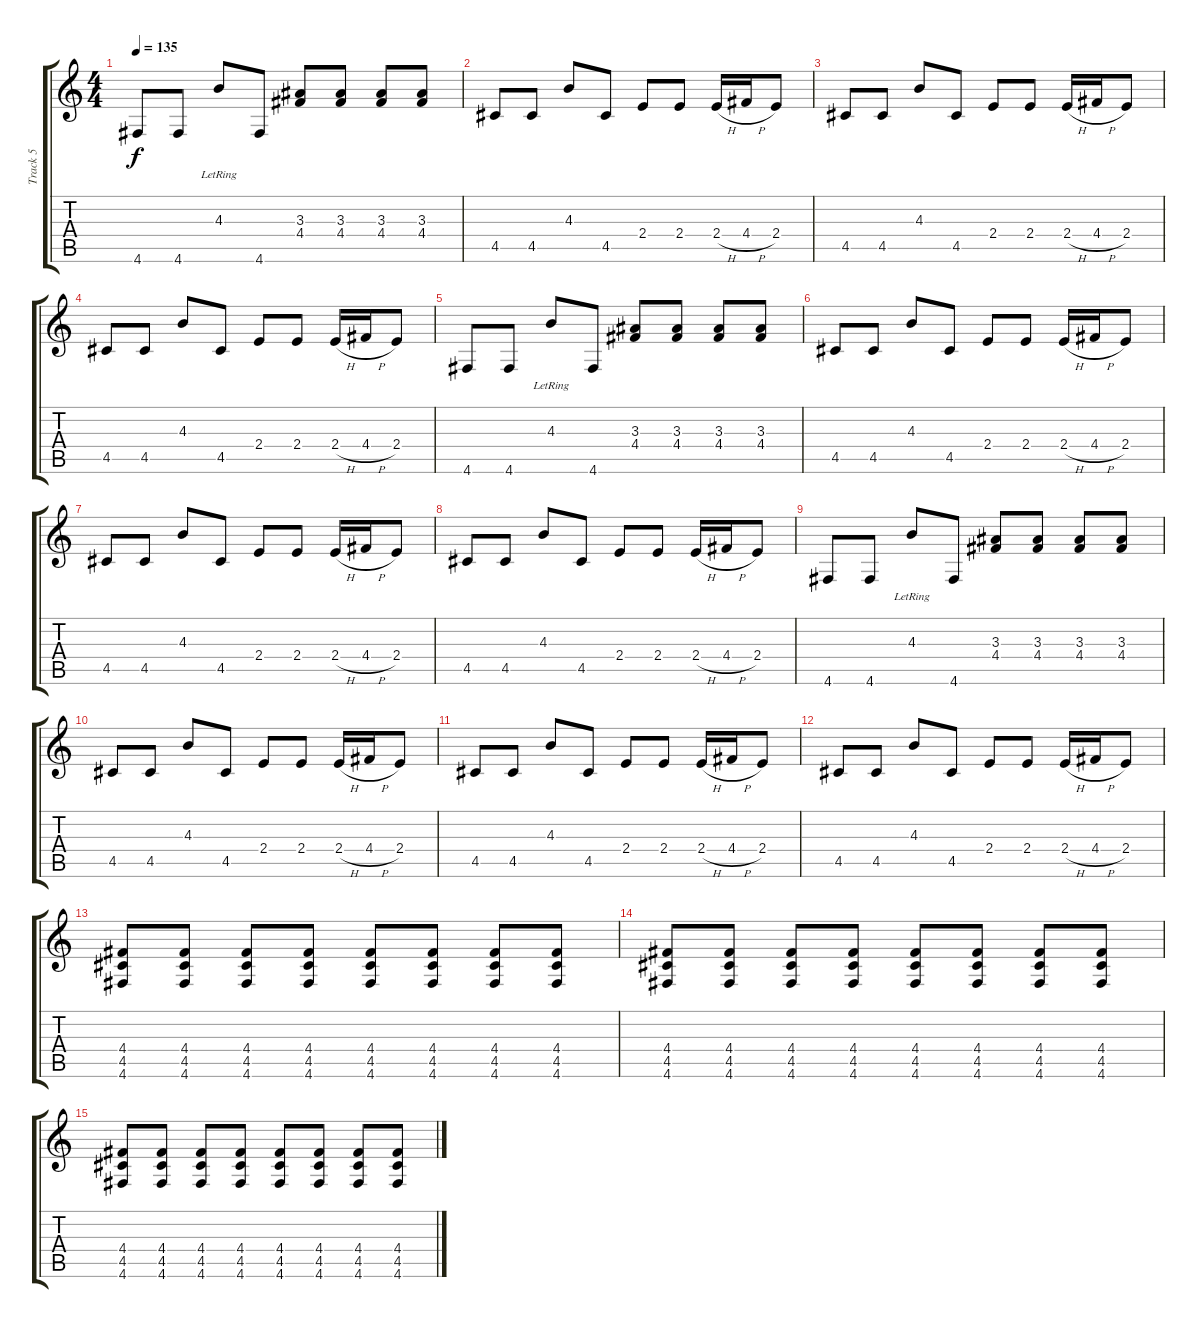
\track ("Track 5" "Track 5") {instrument overdrivenguitar}
\staff {score tabs}
\tuning (E4 B3 G3 D3 A2 D2) {hide}
\ts (4 4)
\tempo 135
\clef g2
\ks c
4.6.8{dy f} 4.6.8 4.3{lr}.8 4.6.8 (3.3 4.4).8 (3.3 4.4).8 (3.3 4.4).8 (3.3 4.4).8 |
4.5.8 4.5.8 4.3.8 4.5.8 2.4.8 2.4.8 2.4{h}.16 4.4{h}.16 2.4.8 |
4.5.8 4.5.8 4.3.8 4.5.8 2.4.8 2.4.8 2.4{h}.16 4.4{h}.16 2.4.8 |
4.5.8 4.5.8 4.3.8 4.5.8 2.4.8 2.4.8 2.4{h}.16 4.4{h}.16 2.4.8 |
4.6.8 4.6.8 4.3{lr}.8 4.6.8 (3.3 4.4).8 (3.3 4.4).8 (3.3 4.4).8 (3.3 4.4).8 |
4.5.8 4.5.8 4.3.8 4.5.8 2.4.8 2.4.8 2.4{h}.16 4.4{h}.16 2.4.8 |
4.5.8 4.5.8 4.3.8 4.5.8 2.4.8 2.4.8 2.4{h}.16 4.4{h}.16 2.4.8 |
4.5.8 4.5.8 4.3.8 4.5.8 2.4.8 2.4.8 2.4{h}.16 4.4{h}.16 2.4.8 |
4.6.8 4.6.8 4.3{lr}.8 4.6.8 (3.3 4.4).8 (3.3 4.4).8 (3.3 4.4).8 (3.3 4.4).8 |
4.5.8 4.5.8 4.3.8 4.5.8 2.4.8 2.4.8 2.4{h}.16 4.4{h}.16 2.4.8 |
4.5.8 4.5.8 4.3.8 4.5.8 2.4.8 2.4.8 2.4{h}.16 4.4{h}.16 2.4.8 |
4.5.8 4.5.8 4.3.8 4.5.8 2.4.8 2.4.8 2.4{h}.16 4.4{h}.16 2.4.8 |
(4.4 4.5 4.6).8 (4.4 4.5 4.6).8 (4.4 4.5 4.6).8 (4.4 4.5 4.6).8 (4.4 4.5 4.6).8 (4.4 4.5 4.6).8 (4.4 4.5 4.6).8 (4.4 4.5 4.6).8 |
(4.4 4.5 4.6).8 (4.4 4.5 4.6).8 (4.4 4.5 4.6).8 (4.4 4.5 4.6).8 (4.4 4.5 4.6).8 (4.4 4.5 4.6).8 (4.4 4.5 4.6).8 (4.4 4.5 4.6).8 |
(4.4 4.5 4.6).8 (4.4 4.5 4.6).8 (4.4 4.5 4.6).8 (4.4 4.5 4.6).8 (4.4 4.5 4.6).8 (4.4 4.5 4.6).8 (4.4 4.5 4.6).8 (4.4 4.5 4.6).8
